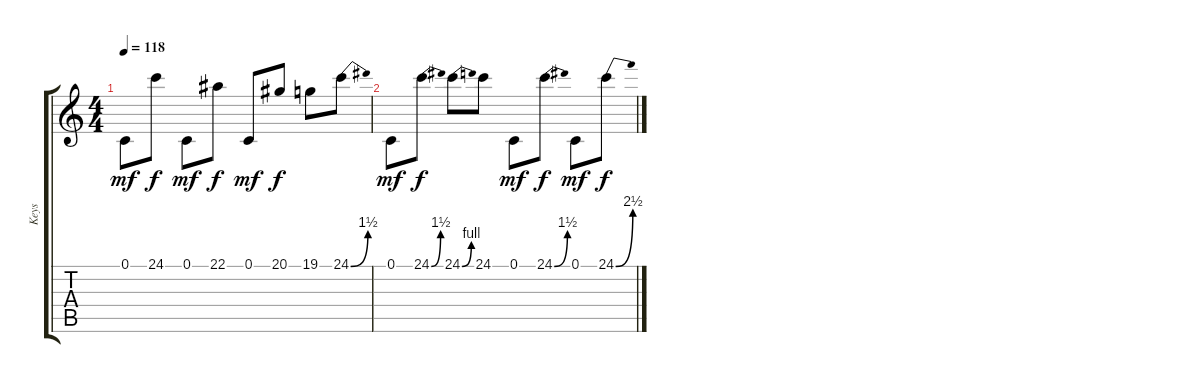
\track ("Keys" "Keys") {instrument stringensemble1}
\staff {score tabs}
\tuning (C4 G3 Eb3 Bb2 F2 C2) {hide}
\ts (4 4)
\tempo 118
\clef g2
\ks c
0.1.8{dy mf} 24.1.8{dy f} 0.1.8{dy mf} 22.1.8{dy f} 0.1.8{dy mf} 20.1.8{dy f} 19.1.8 24.1{be (bend 0 0 60 6)}.8 |
0.1.8{dy mf} 24.1{be (bend 0 0 60 6)}.8{dy f} 24.1{be (bend 0 0 60 4)}.8 24.1.8 0.1.8{dy mf} 24.1{be (bend 0 0 60 6)}.8{dy f} 0.1.8{dy mf} 24.1{be (bend 0 0 60 10)}.8{dy f}
